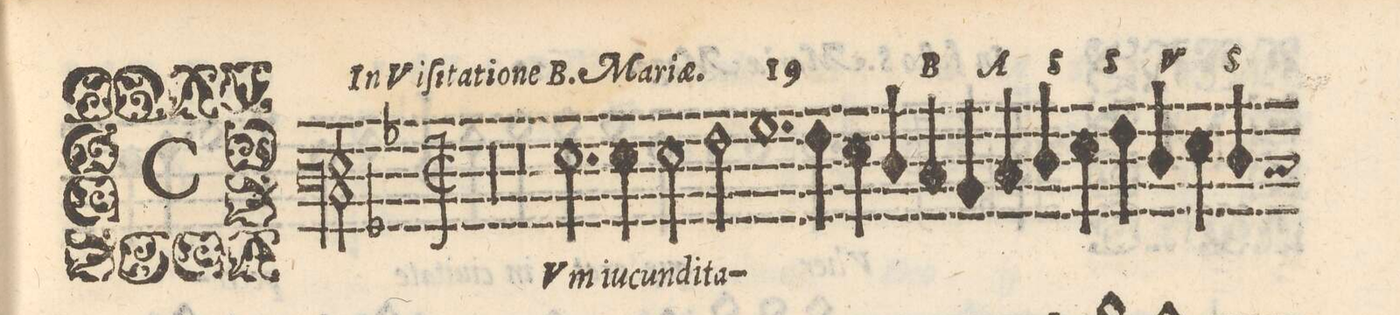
**kern	**text
*I"BASSVS	*
*clefF3	*
*k[b-]	*
*met(C|)	*
*M2/1	*
00r	.
=2-	=2-
=3-	=3-
0r	.
=4-	=4-
2.G\	CVm
4G\	iu-
2G\	-cun-
2A\	-di-
=5-	=5-
1.B-	-ta-
4A\	.
4G\	.
=6-	=6-
4F/	.
4E/	.
4D/	.
4E/	.
4F/	.
4G\	.
4A\	.
4F/	.
=7-	=7-
4G\	.
4F/	.
*custos:E	*
*-	*-
